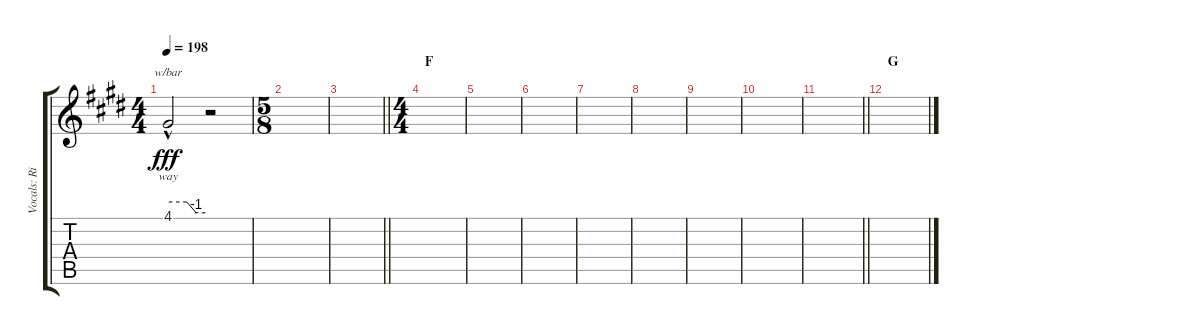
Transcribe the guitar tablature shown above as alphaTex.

\track ("Vocals: Rik" "Vocals: Ri") {instrument lead2sawtooth}
\staff {score tabs}
\tuning (E4 B3 G3 D3 A2 E2) {hide}
\ts (4 4)
\tempo 198
\clef g2
\ks e
4.1{hac}.2{tbe (custom default 0 0 30 0 45 -4 60 -4) lyrics (0 "way") lyrics (1 "") lyrics (2 "") lyrics (3 "") lyrics (4 "") dy fff} r.2 |
\ts (5 8)
|
\barLineRight lightlight
|
\ts (4 4)
\section ("" "F")
|
|
|
|
|
|
|
\barLineRight lightlight
|
\section ("" "G")
